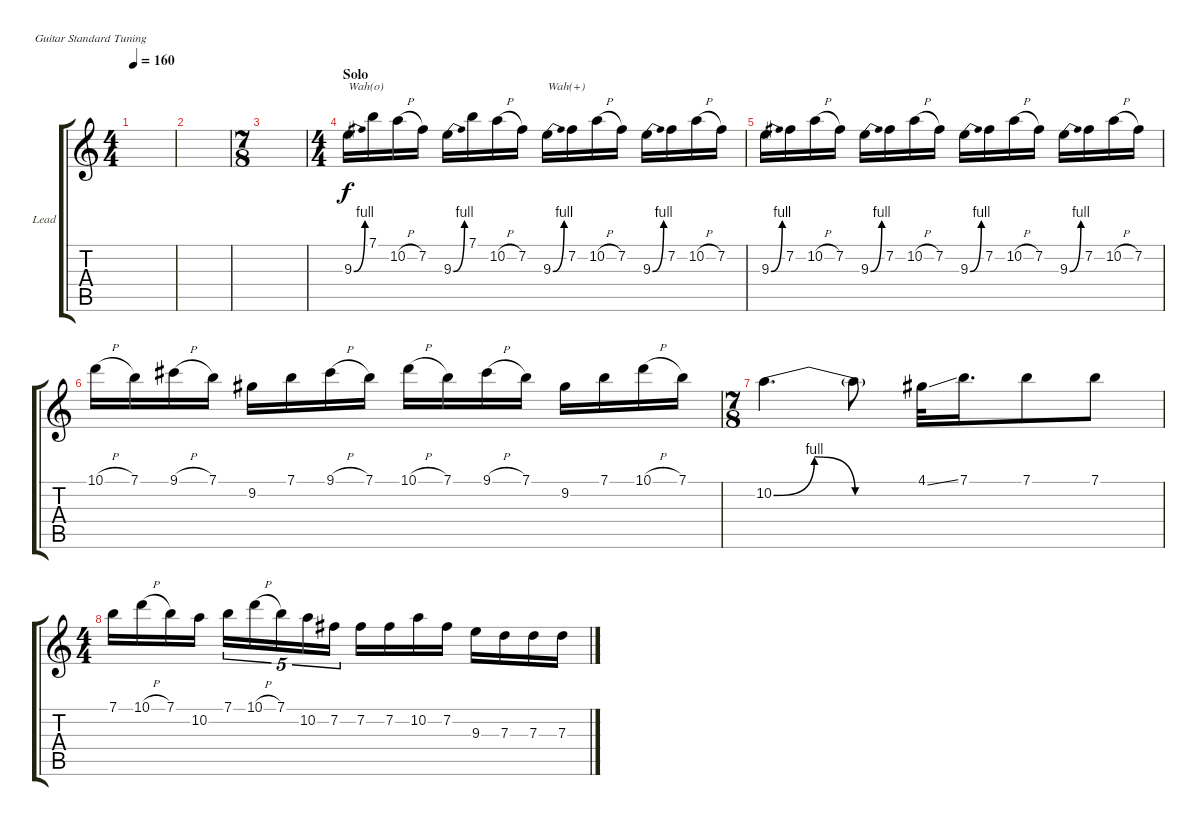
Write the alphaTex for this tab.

\bracketExtendMode groupsimilarinstruments
\firstSystemTrackNameOrientation horizontal
\otherSystemsTrackNameOrientation horizontal
\track ("Guitar Lead" "Lead") {instrument overdrivenguitar}
\staff {score tabs}
\tuning (E4 B3 G3 D3 A2 E2)
\ts (4 4)
\tempo 160
\clef g2
\ks c
|
|
\ts (7 8)
|
\ts (4 4)
\section ("" "Solo")
9.3{be (bend 0 0 60 4)}.16{txt "Wah(o)"} 7.1.16 10.2{h}.16 7.2.16 9.3{be (bend 0 0 60 4)}.16 7.1.16 10.2{h}.16 7.2.16 9.3{be (bend 0 0 60 4)}.16{txt "Wah(+)"} 7.2.16 10.2{h}.16 7.2.16 9.3{be (bend 0 0 60 4)}.16 7.2.16 10.2{h}.16 7.2.16 |
9.3{be (bend 0 0 60 4)}.16 7.2.16 10.2{h}.16 7.2.16 9.3{be (bend 0 0 60 4)}.16 7.2.16 10.2{h}.16 7.2.16 9.3{be (bend 0 0 60 4)}.16 7.2.16 10.2{h}.16 7.2.16 9.3{be (bend 0 0 60 4)}.16 7.2.16 10.2{h}.16 7.2.16 |
10.1{h}.16 7.1.16 9.1{h}.16 7.1.16 9.2.16 7.1.16 9.1{h}.16 7.1.16 10.1{h}.16 7.1.16 9.1{h}.16 7.1.16 9.2.16 7.1.16 10.1{h}.16 7.1.16 |
\ts (7 8)
10.2{be (bendrelease 0 0 30 4 30 4 60 0)}.4{d} 10.2{be (hold 0 0 60 0) t}.8 4.1{ss}.32 7.1.16{d} 7.1.8 7.1.8 |
\ts (4 4)
7.1.16 10.1{h}.16 7.1.16 10.2.16 7.1.16{tu (5 4)} 10.1{h}.16{tu (5 4)} 7.1.16{tu (5 4)} 10.2.16{tu (5 4)} 7.2.16{tu (5 4)} 7.2.16 7.2.16 10.2.16 7.2.16 9.3.16 7.3.16 7.3.16 7.3.16
